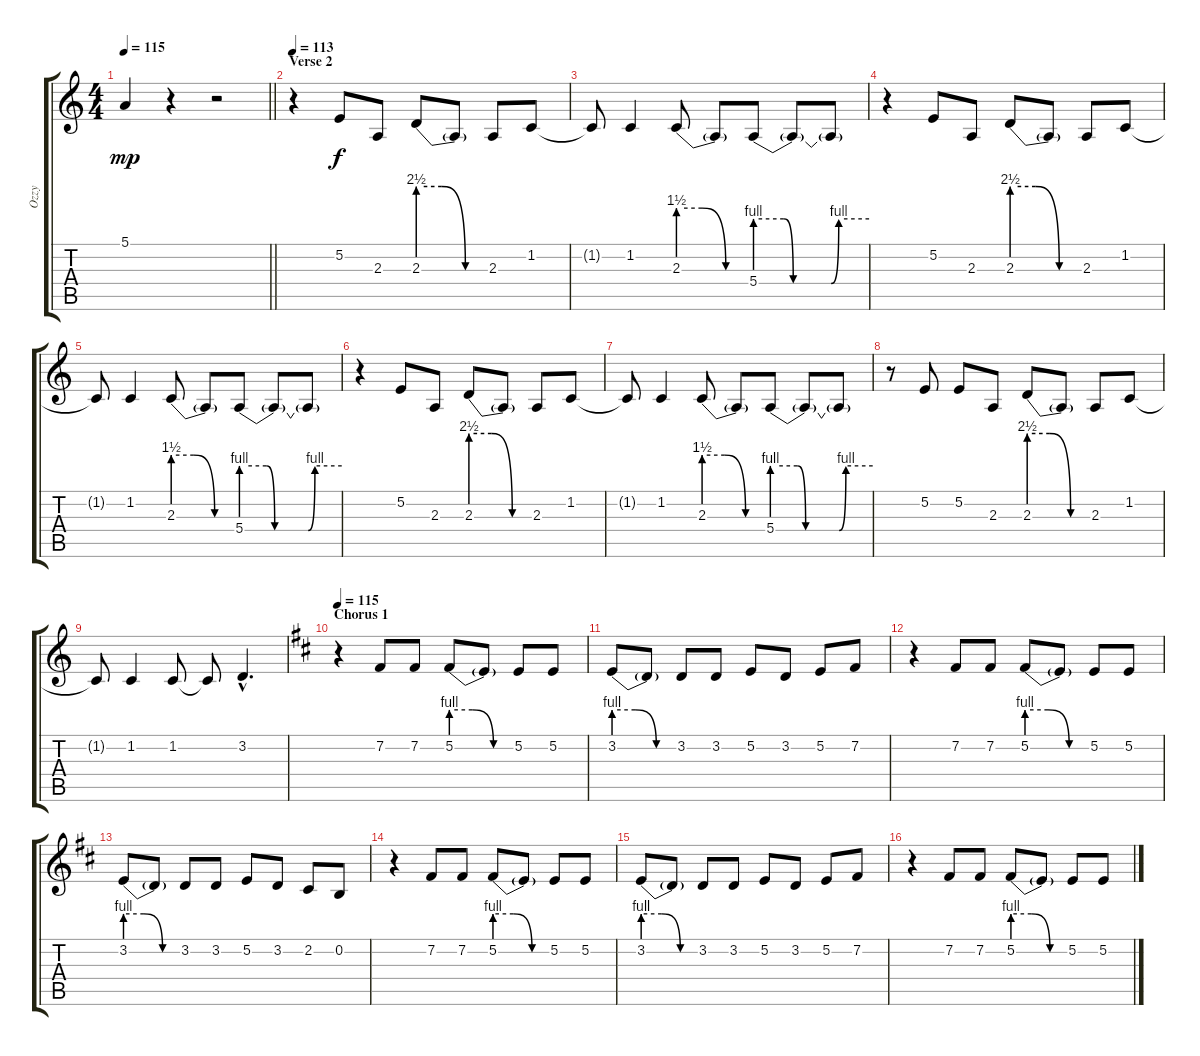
\track ("Ozzy" "Ozzy") {instrument lead2sawtooth}
\staff {score tabs}
\tuning (E4 B3 G3 D3 A2 E2) {hide}
\ts (4 4)
\tempo 115
\clef g2
\barLineRight lightlight
\ks c
5.1.4{dy mp} r.4 r.2 |
\section ("" "Verse 2")
\tempo 113
r.4 5.2.8{dy f} 2.3.8 2.3{be (custom 0 10 20 10 40 0 60 0)}.8 2.3{t}.8 2.3.8 1.2.8 |
1.2{t}.8 1.2.4 2.3{be (custom 0 6 20 6 40 0 60 0)}.8 2.3{t}.8 5.4{be (custom 0 4 15 4 20 0 40 0 44 4 60 4)}.8 5.4{t}.8 5.4{t}.8 |
r.4 5.2.8 2.3.8 2.3{be (custom 0 10 20 10 40 0 60 0)}.8 2.3{t}.8 2.3.8 1.2.8 |
1.2{t}.8 1.2.4 2.3{be (custom 0 6 20 6 40 0 60 0)}.8 2.3{t}.8 5.4{be (custom 0 4 15 4 20 0 40 0 44 4 60 4)}.8 5.4{t}.8 5.4{t}.8 |
r.4 5.2.8 2.3.8 2.3{be (custom 0 10 20 10 40 0 60 0)}.8 2.3{t}.8 2.3.8 1.2.8 |
1.2{t}.8 1.2.4 2.3{be (custom 0 6 20 6 40 0 60 0)}.8 2.3{t}.8 5.4{be (custom 0 4 15 4 20 0 40 0 44 4 60 4)}.8 5.4{t}.8 5.4{t}.8 |
r.8 5.2.8 5.2.8 2.3.8 2.3{be (custom 0 10 20 10 40 0 60 0)}.8 2.3{t}.8 2.3.8 1.2.8 |
1.2{t}.8 1.2.4 1.2.8 1.2{t}.8 3.2{hac}.4{d} |
\section ("" "Chorus 1")
\tempo 115
\ks d
r.4 7.2.8 7.2.8 5.2{be (custom 0 4 20 4 40 0 60 0)}.8 5.2{t}.8 5.2.8 5.2.8 |
3.2{be (custom 0 4 20 4 40 0 60 0)}.8 3.2{t}.8 3.2.8 3.2.8 5.2.8 3.2.8 5.2.8 7.2.8 |
r.4 7.2.8 7.2.8 5.2{be (custom 0 4 20 4 40 0 60 0)}.8 5.2{t}.8 5.2.8 5.2.8 |
3.2{be (custom 0 4 20 4 40 0 60 0)}.8 3.2{t}.8 3.2.8 3.2.8 5.2.8 3.2.8 2.2.8 0.2.8 |
r.4 7.2.8 7.2.8 5.2{be (custom 0 4 20 4 40 0 60 0)}.8 5.2{t}.8 5.2.8 5.2.8 |
3.2{be (custom 0 4 20 4 40 0 60 0)}.8 3.2{t}.8 3.2.8 3.2.8 5.2.8 3.2.8 5.2.8 7.2.8 |
r.4 7.2.8 7.2.8 5.2{be (custom 0 4 20 4 40 0 60 0)}.8 5.2{t}.8 5.2.8 5.2.8
